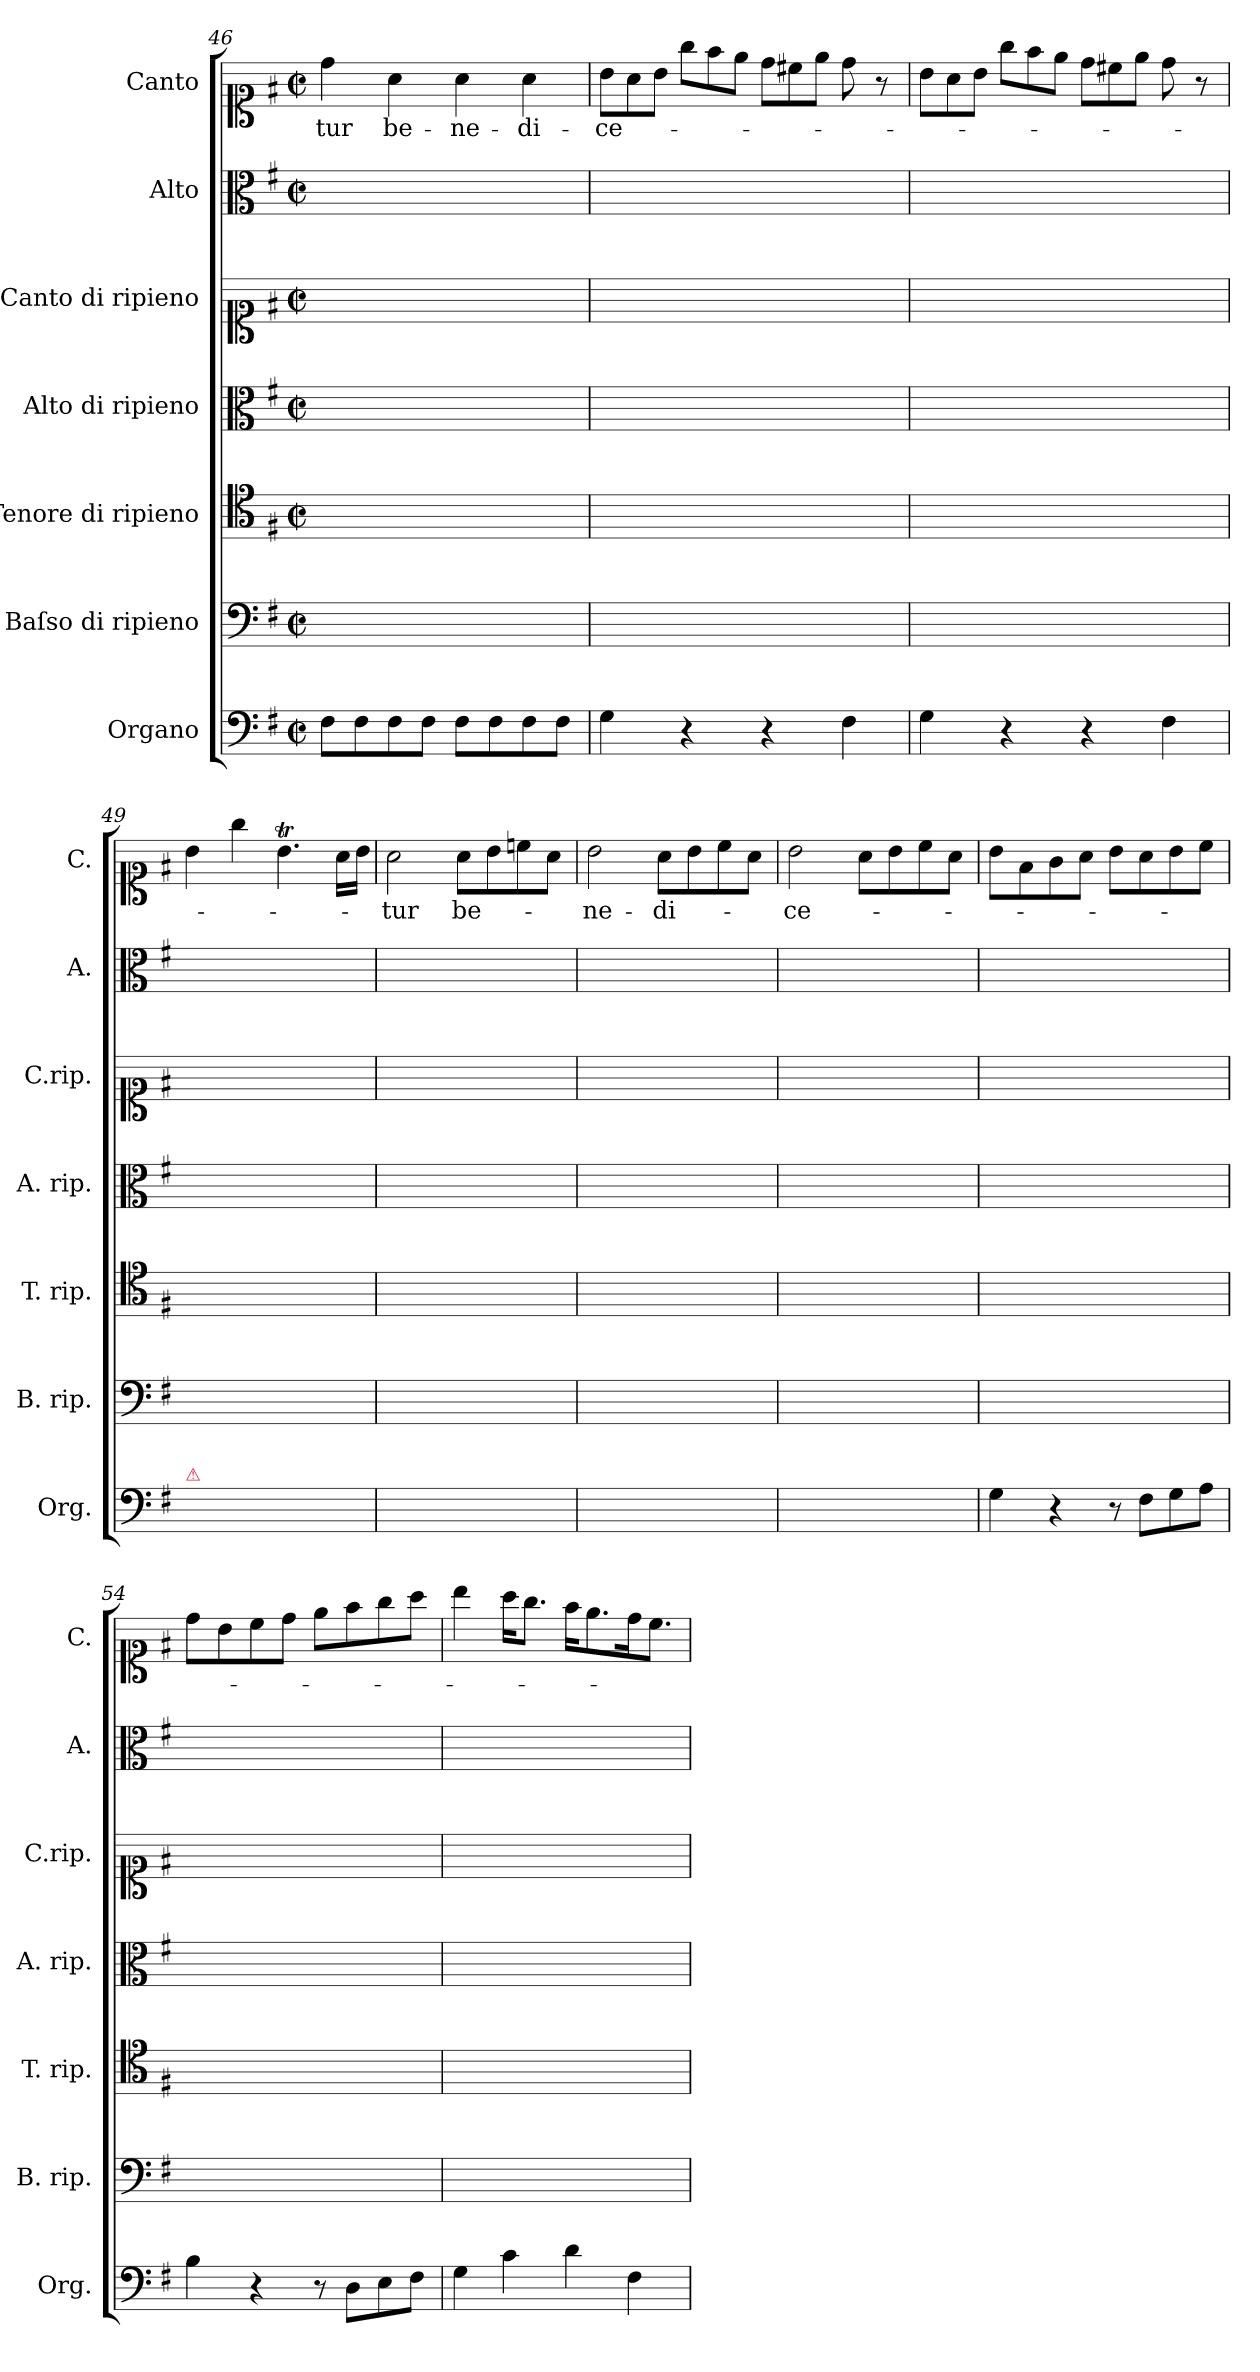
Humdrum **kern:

**kern	**kern	**kern	**kern	**kern	**kern	**kern	**text
*part7	*part6	*part5	*part4	*part3	*part2	*part1	*part1
*staff7	*staff6	*staff5	*staff4	*staff3	*staff2	*staff1	*staff1
*I"Organo	*I"Baſso di ripieno	*I"Tenore di ripieno	*I"Alto di ripieno	*I"Canto di ripieno	*I"Alto	*I"Canto	*
*I'Org.	*I'B. rip.	*I'T. rip.	*I'A. rip.	*I'C.rip.	*I'A.	*I'C.	*
*clefF4	*clefF4	*clefC4	*clefC3	*clefC1	*clefC3	*clefC1	*
*k[f#]	*k[f#]	*k[f#]	*k[f#]	*k[f#]	*k[f#]	*k[f#]	*
*M2/2	*M2/2	*M2/2	*M2/2	*M2/2	*M2/2	*M2/2	*
*met(c|)	*met(c|)	*met(c|)	*met(c|)	*met(c|)	*met(c|)	*met(c|)	*
=46	=46	=46	=46	=46	=46	=46	=46
8F#\L	1ryy	1ryy	1ryy	1ryy	1ryy	4dd\	-tur
8F#\	.	.	.	.	.	.	.
8F#\	.	.	.	.	.	4a\	be-
8F#\J	.	.	.	.	.	.	.
8F#\L	.	.	.	.	.	4a\	-ne-
8F#\	.	.	.	.	.	.	.
8F#\	.	.	.	.	.	4a\	-di-
8F#\J	.	.	.	.	.	.	.
=47	=47	=47	=47	=47	=47	=47	=47
*	*	*	*	*	*	*Xtuplet	*
4G\	1ryy	1ryy	1ryy	1ryy	1ryy	12b\L	-ce-
.	.	.	.	.	.	12a\	.
.	.	.	.	.	.	12b\J	.
4r	.	.	.	.	.	12gg\L	.
.	.	.	.	.	.	12ff#\	.
.	.	.	.	.	.	12ee\J	.
4r	.	.	.	.	.	12dd\L	.
.	.	.	.	.	.	12cc#X\	.
.	.	.	.	.	.	12ee\J	.
4F#\	.	.	.	.	.	8dd\	.
.	.	.	.	.	.	8r	.
=48	=48	=48	=48	=48	=48	=48	=48
4G\	1ryy	1ryy	1ryy	1ryy	1ryy	12b\L	.
.	.	.	.	.	.	12a\	.
.	.	.	.	.	.	12b\J	.
4r	.	.	.	.	.	12gg\L	.
.	.	.	.	.	.	12ff#\	.
.	.	.	.	.	.	12ee\J	.
4r	.	.	.	.	.	12dd\L	.
.	.	.	.	.	.	12cc#X\	.
.	.	.	.	.	.	12ee\J	.
4F#\	.	.	.	.	.	8dd\	.
.	.	.	.	.	.	8r	.
=49	=49	=49	=49	=49	=49	=49	=49
!LO:TX:a:color=crimson:t=⚠	!	!	!	!	!	!	!
1ryy	1ryy	1ryy	1ryy	1ryy	1ryy	4b\	.
.	.	.	.	.	.	4gg\	.
.	.	.	.	.	.	4.bt\	.
.	.	.	.	.	.	16a\LL	.
.	.	.	.	.	.	16b\JJ	.
=50	=50	=50	=50	=50	=50	=50	=50
1ryy	1ryy	1ryy	1ryy	1ryy	1ryy	2a\	-tur
.	.	.	.	.	.	8a\L	be-
.	.	.	.	.	.	8b\	.
.	.	.	.	.	.	8ccn\	.
.	.	.	.	.	.	8a\J	.
=51	=51	=51	=51	=51	=51	=51	=51
1ryy	1ryy	1ryy	1ryy	1ryy	1ryy	2b\	-ne-
.	.	.	.	.	.	8a\L	-di-
.	.	.	.	.	.	8b\	.
.	.	.	.	.	.	8cc\	.
.	.	.	.	.	.	8a\J	.
=52	=52	=52	=52	=52	=52	=52	=52
1ryy	1ryy	1ryy	1ryy	1ryy	1ryy	2b\	-ce-
.	.	.	.	.	.	8a\L	.
.	.	.	.	.	.	8b\	.
.	.	.	.	.	.	8cc\	.
.	.	.	.	.	.	8a\J	.
=53	=53	=53	=53	=53	=53	=53	=53
4G\	1ryy	1ryy	1ryy	1ryy	1ryy	8b\L	.
.	.	.	.	.	.	8f#\	.
4r	.	.	.	.	.	8g\	.
.	.	.	.	.	.	8a\J	.
8r	.	.	.	.	.	8b\L	.
8F#\L	.	.	.	.	.	8a\	.
8G\	.	.	.	.	.	8b\	.
8A\J	.	.	.	.	.	8cc\J	.
=54	=54	=54	=54	=54	=54	=54	=54
4B\	1ryy	1ryy	1ryy	1ryy	1ryy	8dd\L	.
.	.	.	.	.	.	8b\	.
4r	.	.	.	.	.	8cc\	.
.	.	.	.	.	.	8dd\J	.
8r	.	.	.	.	.	8ee\L	.
8D\L	.	.	.	.	.	8ff#\	.
8E\	.	.	.	.	.	8gg\	.
8F#\J	.	.	.	.	.	8aa\J	.
=55	=55	=55	=55	=55	=55	=55	=55
4G\	1ryy	1ryy	1ryy	1ryy	1ryy	4bb\	.
4c\	.	.	.	.	.	16aa\KL	.
.	.	.	.	.	.	8.gg\J	.
4d\	.	.	.	.	.	16ff#\KL	.
.	.	.	.	.	.	8.ee\	.
4F#\	.	.	.	.	.	16dd\K	.
.	.	.	.	.	.	8.cc\J	.
=	=	=	=	=	=	=	=
*-	*-	*-	*-	*-	*-	*-	*-
